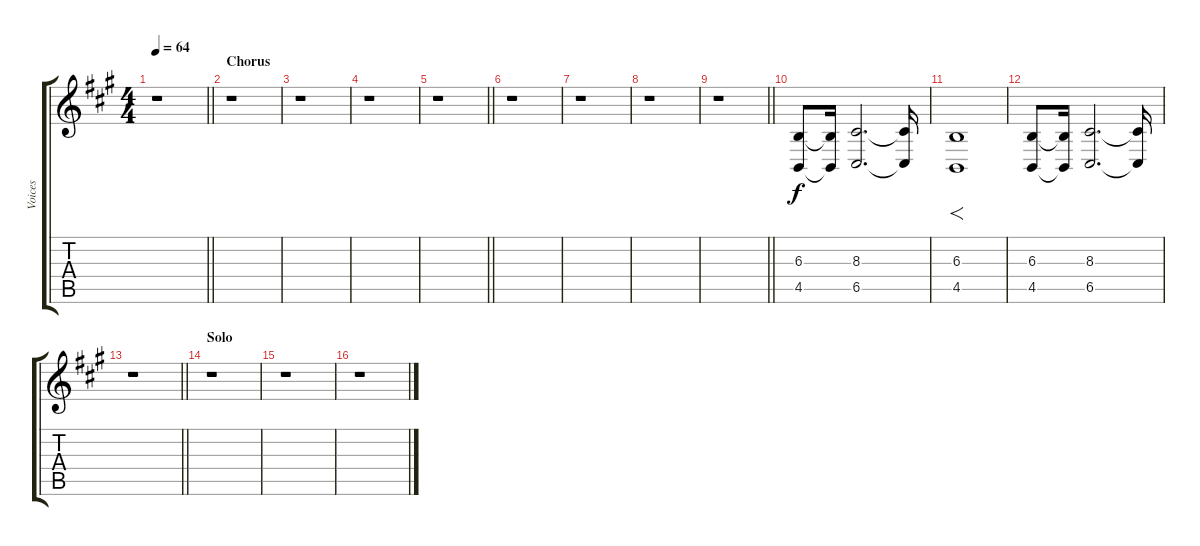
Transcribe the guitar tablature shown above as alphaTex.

\track ("Voices" "Voices") {instrument choiraahs}
\staff {score tabs}
\tuning (D4 A3 F3 C3 G2 D2) {hide}
\ts (4 4)
\tempo 64
\clef g2
\barLineRight lightlight
\ks a
r.1{dy f} |
\section ("" "Chorus")
r.1 |
r.1 |
r.1 |
\barLineRight lightlight
r.1 |
r.1 |
r.1 |
r.1 |
\barLineRight lightlight
r.1 |
(6.3 4.5).8 (6.3{t} 4.5{t}).16 (8.3 6.5).2{d} (8.3{t} 6.5{t}).16 |
(6.3 4.5).1{f} |
(6.3 4.5).8 (6.3{t} 4.5{t}).16 (8.3 6.5).2{d} (8.3{t} 6.5{t}).16 |
\barLineRight lightlight
r.1 |
\section ("" "Solo")
r.1 |
r.1 |
r.1
